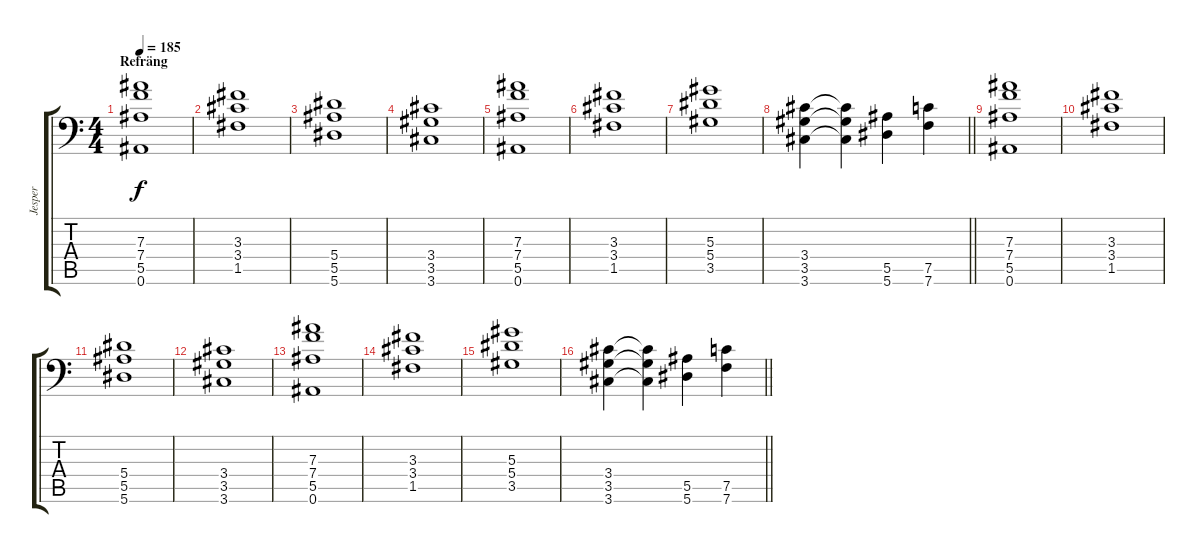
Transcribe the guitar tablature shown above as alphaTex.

\track ("Jesper" "Jesper") {instrument distortionguitar}
\staff {score tabs}
\tuning (C4 G3 Eb3 Bb2 F2 Bb1) {hide}
\ts (4 4)
\section ("" "Refräng")
\tempo 185
\clef f4
\ks c
(7.3 7.4 5.5 0.6).1{dy f} |
(3.3 3.4 1.5).1 |
(5.4 5.5 5.6).1 |
(3.4 3.5 3.6).1 |
(7.3 7.4 5.5 0.6).1 |
(3.3 3.4 1.5).1 |
(5.3 5.4 3.5).1 |
\barLineRight lightlight
(3.4 3.5 3.6).4 (3.4{t} 3.5{t} 3.6{t}).4 (5.5 5.6).4 (7.5 7.6).4 |
(7.3 7.4 5.5 0.6).1 |
(3.3 3.4 1.5).1 |
(5.4 5.5 5.6).1 |
(3.4 3.5 3.6).1 |
(7.3 7.4 5.5 0.6).1 |
(3.3 3.4 1.5).1 |
(5.3 5.4 3.5).1 |
\barLineRight lightlight
(3.4 3.5 3.6).4 (3.4{t} 3.5{t} 3.6{t}).4 (5.5 5.6).4 (7.5 7.6).4
